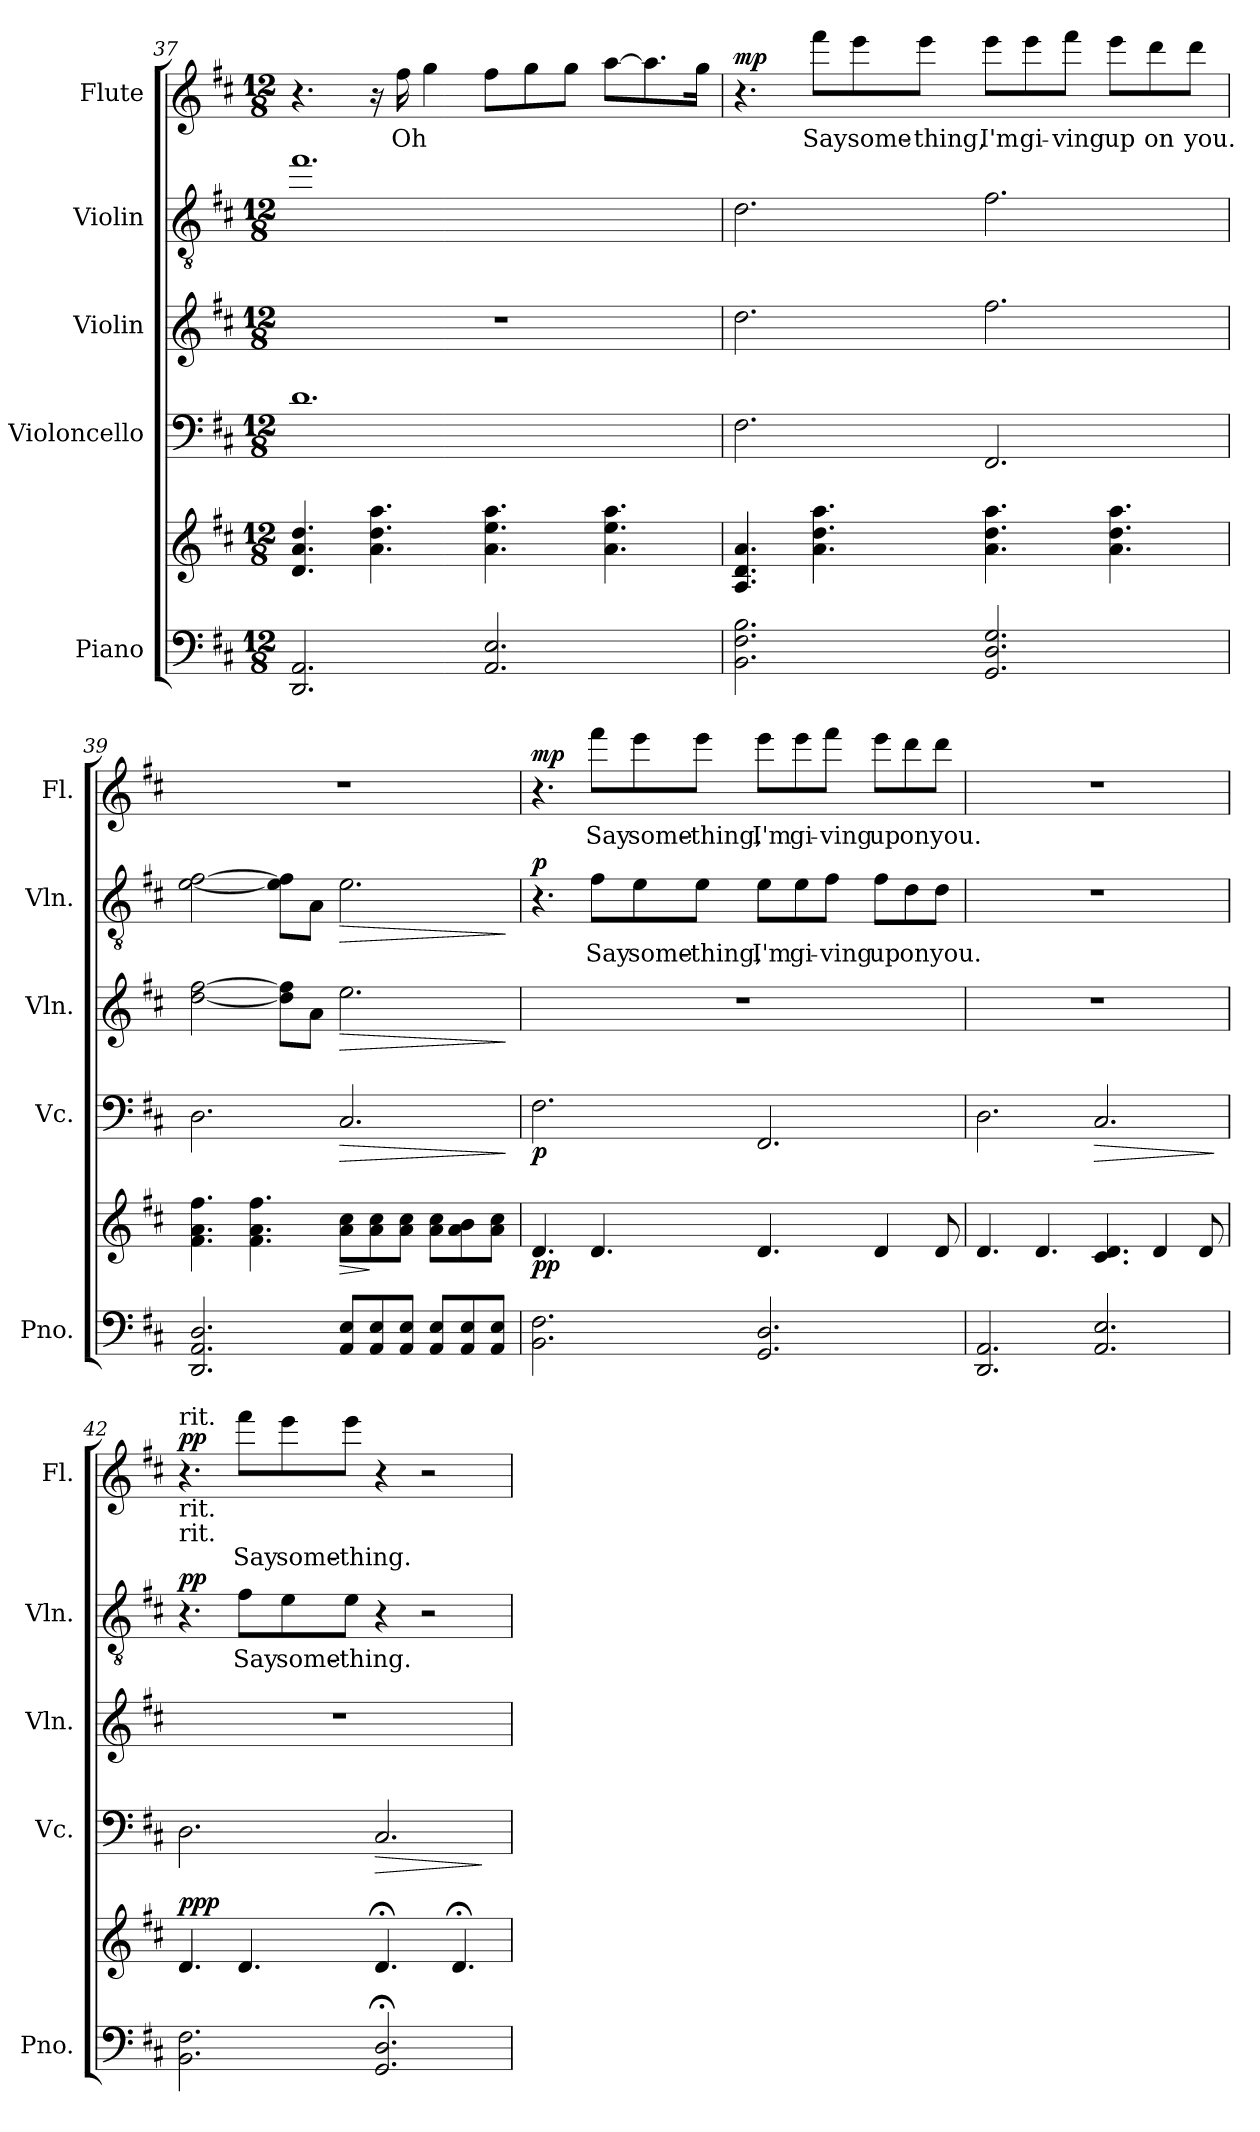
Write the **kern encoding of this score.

**kern	**kern	**dynam	**kern	**dynam	**kern	**dynam	**kern	**text	**dynam	**kern	**text	**dynam
*part5	*part5	*part5	*part4	*part4	*part3	*part3	*part2	*part2	*part2	*part1	*part1	*part1
*staff6	*staff5	*staff5/6	*staff4	*staff4	*staff3	*staff3	*staff2	*staff2	*staff2	*staff1	*staff1	*staff1
*I"Piano	*	*	*I"Violoncello	*	*I"Violin	*	*I"Violin	*	*	*I"Flute	*	*
*I'Pno.	*	*	*I'Vc.	*	*I'Vln.	*	*I'Vln.	*	*	*I'Fl.	*	*
*clefF4	*clefG2	*	*clefF4	*	*clefG2	*	*clefGv2	*	*	*clefG2	*	*
*k[f#c#]	*k[f#c#]	*	*k[f#c#]	*	*k[f#c#]	*	*k[f#c#]	*	*	*k[f#c#]	*	*
*M12/8	*M12/8	*	*M12/8	*	*M12/8	*	*M12/8	*	*	*M12/8	*	*
=37	=37	=37	=37	=37	=37	=37	=37	=37	=37	=37	=37	=37
2.DD/ 2.AA/	4.d/ 4.a/ 4.dd/	.	1.d	.	1.r	.	1.ff#	.	.	4.r	.	.
.	4.a\ 4.dd\ 4.aa\	.	.	.	.	.	.	.	.	16r	.	.
.	.	.	.	.	.	.	.	.	.	16ff#\	Oh	.
.	.	.	.	.	.	.	.	.	.	4gg\	.	.
2.AA/ 2.E/	4.a\ 4.ee\ 4.aa\	.	.	.	.	.	.	.	.	8ff#\L	.	.
.	.	.	.	.	.	.	.	.	.	8gg\	.	.
.	.	.	.	.	.	.	.	.	.	8gg\J	.	.
.	4.a\ 4.ee\ 4.aa\	.	.	.	.	.	.	.	.	[8aa\L	.	.
.	.	.	.	.	.	.	.	.	.	8.aa\]	.	.
.	.	.	.	.	.	.	.	.	.	16gg\Jk	.	.
!!LO:LB:g=z
=38	=38	=38	=38	=38	=38	=38	=38	=38	=38	=38	=38	=38
!	!	!	!	!	!	!	!	!	!	!	!	!LO:DY:b
2.BB\ 2.F#\ 2.B\	4.A/ 4.d/ 4.a/	.	2.F#\	.	2.dd\	.	2.d\	.	.	4.r	.	mp
.	4.a\ 4.dd\ 4.aa\	.	.	.	.	.	.	.	.	8fff#\L	Say	.
.	.	.	.	.	.	.	.	.	.	8eee\	some-	.
.	.	.	.	.	.	.	.	.	.	8eee\J	-thing,	.
2.GG/ 2.D/ 2.G/	4.a\ 4.dd\ 4.aa\	.	2.FF#/	.	2.ff#\	.	2.f#\	.	.	8eee\L	I'm	.
.	.	.	.	.	.	.	.	.	.	8eee\	gi-	.
.	.	.	.	.	.	.	.	.	.	8fff#\J	-ving	.
.	4.a\ 4.dd\ 4.aa\	.	.	.	.	.	.	.	.	8eee\L	up	.
.	.	.	.	.	.	.	.	.	.	8ddd\	on	.
.	.	.	.	.	.	.	.	.	.	8ddd\J	you.	.
=39	=39	=39	=39	=39	=39	=39	=39	=39	=39	=39	=39	=39
2.DD/ 2.AA/ 2.D/	4.f#\ 4.a\ 4.ff#\	.	2.D\	.	[2dd\ [2ff#\	.	[2e\ [2f#\	.	.	1.r	.	.
.	4.f#\ 4.a\ 4.ff#\	.	.	.	.	.	.	.	.	.	.	.
.	.	.	.	.	8dd]\ 8ff#]\L	.	8e\] 8f#\]L	.	.	.	.	.
.	.	.	.	.	8a\J	.	8A\J	.	.	.	.	.
!	!	!LO:HP:b	!	!LO:HP:b	!	!LO:HP:b	!	!	!LO:HP:b	!	!	!
8AA/ 8E/L	8a\ 8cc#\L	>	2.C#/	>	2.ee\	>	2.e\	.	>	.	.	.
8AA/ 8E/	8a\ 8cc#\	]	.	.	.	.	.	.	.	.	.	.
8AA/ 8E/J	8a\ 8cc#\J	.	.	.	.	.	.	.	.	.	.	.
8AA/ 8E/L	8a\ 8cc#\L	.	.	.	.	.	.	.	.	.	.	.
8AA/ 8E/	8a\ 8b\	.	.	.	.	.	.	.	.	.	.	.
8AA/ 8E/J	8a\ 8cc#\J	.	.	.	.	.	.	.	.	.	.	.
.	.	.	.	]	.	]	.	.	]	.	.	.
!!LO:PB:g=z
=40	=40	=40	=40	=40	=40	=40	=40	=40	=40	=40	=40	=40
!	!	!LO:DY:b	!	!LO:DY:b	!	!	!	!	!LO:DY:b	!	!	!LO:DY:b
2.BB\ 2.F#\	4.d/	pp	2.F#\	p	1.r	.	4.r	.	p	4.r	.	mp
.	4.d/	.	.	.	.	.	8f#\L	Say	.	8fff#\L	Say	.
.	.	.	.	.	.	.	8e\	some-	.	8eee\	some-	.
.	.	.	.	.	.	.	8e\J	-thing,	.	8eee\J	-thing,	.
2.GG/ 2.D/	4.d/	.	2.FF#/	.	.	.	8e\L	I'm	.	8eee\L	I'm	.
.	.	.	.	.	.	.	8e\	gi-	.	8eee\	gi-	.
.	.	.	.	.	.	.	8f#\J	-ving	.	8fff#\J	-ving	.
.	4d/	.	.	.	.	.	8f#\L	up	.	8eee\L	up	.
.	.	.	.	.	.	.	8d\	on	.	8ddd\	on	.
.	8d/	.	.	.	.	.	8d\J	you.	.	8ddd\J	you.	.
=41	=41	=41	=41	=41	=41	=41	=41	=41	=41	=41	=41	=41
2.DD/ 2.AA/	4.d/	.	2.D\	.	1.r	.	1.r	.	.	1.r	.	.
.	4.d/	.	.	.	.	.	.	.	.	.	.	.
!	!	!	!	!LO:HP:b	!	!	!	!	!	!	!	!
2.AA/ 2.E/	4.c#/ 4.d/	.	2.C#/	>	.	.	.	.	.	.	.	.
.	4d/	.	.	.	.	.	.	.	.	.	.	.
.	8d/	.	.	.	.	.	.	.	.	.	.	.
.	.	.	.	]	.	.	.	.	.	.	.	.
=42	=42	=42	=42	=42	=42	=42	=42	=42	=42	=42	=42	=42
!	!	!	!	!	!	!	!	!	!	!LO:TX:b:t=rit.	!	!
!	!	!	!	!	!	!	!	!	!	!LO:TX:b:t=rit.	!	!
!	!	!	!	!	!	!	!	!	!	!LO:TX:a:t=rit.	!	!
!	!	!LO:DY:a	!	!	!	!	!	!	!LO:DY:b	!	!	!LO:DY:b
2.BB\ 2.F#\	4.d/	ppp	2.D\	.	1.r	.	4.r	.	pp	4.r	.	pp
.	4.d/	.	.	.	.	.	8f#\L	Say	.	8fff#\L	Say	.
.	.	.	.	.	.	.	8e\	some-	.	8eee\	some-	.
.	.	.	.	.	.	.	8e\J	-thing.	.	8eee\J	-thing.	.
!	!	!	!	!LO:HP:b	!	!	!	!	!	!	!	!
2.GG/;< 2.D/;<	4.d;</	.	2.C#/	>	.	.	4r	.	.	4r	.	.
.	.	.	.	.	.	.	2r	.	.	2r	.	.
.	4.d;</	.	.	.	.	.	.	.	.	.	.	.
.	.	.	.	]	.	.	.	.	.	.	.	.
=	=	=	=	=	=	=	=	=	=	=	=	=
*-	*-	*-	*-	*-	*-	*-	*-	*-	*-	*-	*-	*-
